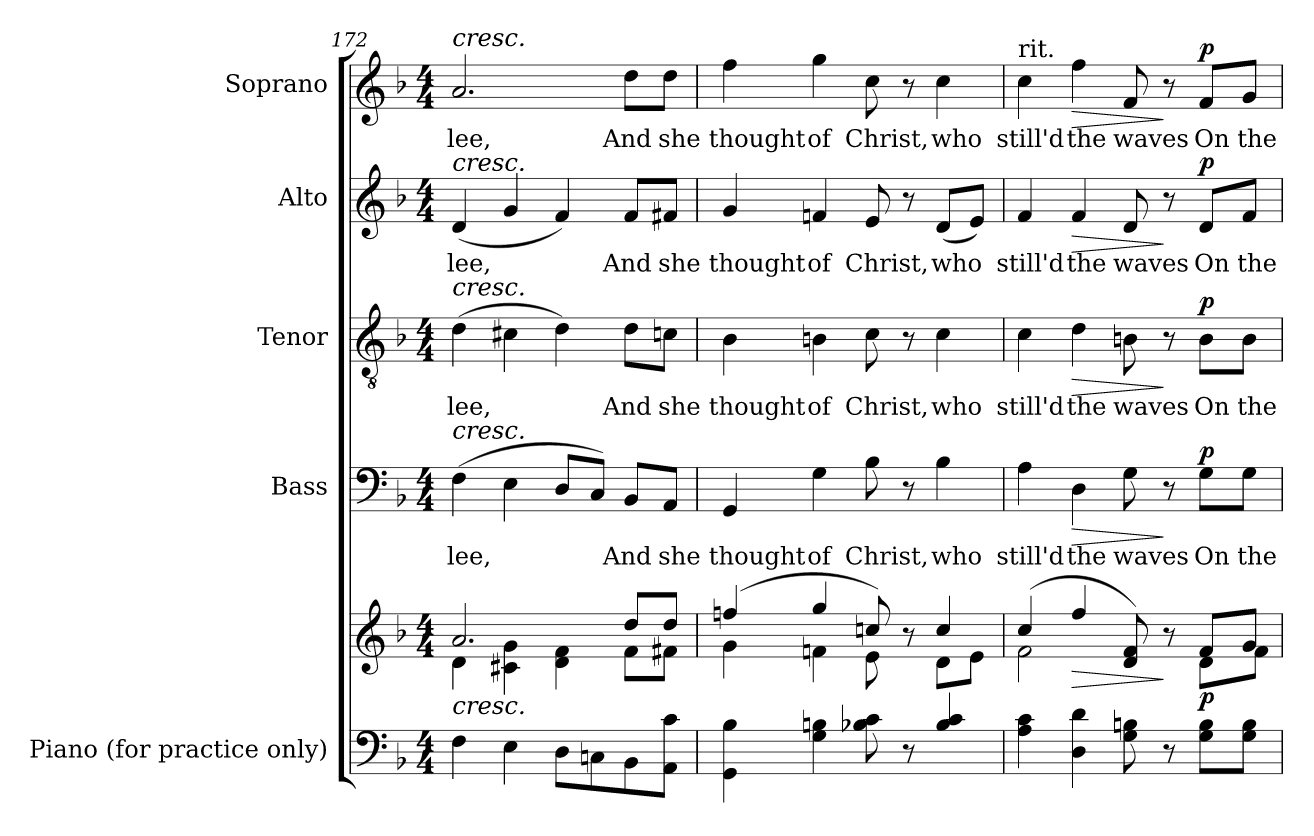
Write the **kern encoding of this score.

**kern	**kern	**dynam	**kern	**text	**dynam	**kern	**text	**dynam	**kern	**text	**dynam	**kern	**text	**dynam
*part5	*part5	*part5	*part4	*part4	*part4	*part3	*part3	*part3	*part2	*part2	*part2	*part1	*part1	*part1
*staff6	*staff5	*staff5/6	*staff4	*staff4	*staff4	*staff3	*staff3	*staff3	*staff2	*staff2	*staff2	*staff1	*staff1	*staff1
*I"Piano (for  practice only)	*	*	*I"Bass	*	*	*I"Tenor	*	*	*I"Alto	*	*	*I"Soprano	*	*
*I'Pno.	*	*	*I'B.	*	*	*I'T.	*	*	*I'A.	*	*	*I'S.	*	*
*clefF4	*clefG2	*	*clefF4	*	*	*clefGv2	*	*	*clefG2	*	*	*clefG2	*	*
*	*	*	*	*	*	*ITrd7c12	*	*	*	*	*	*	*	*
*k[b-]	*k[b-]	*	*k[b-]	*	*	*k[b-]	*	*	*k[b-]	*	*	*k[b-]	*	*
*F:	*F:	*	*F:	*	*	*F:	*	*	*F:	*	*	*F:	*	*
*M4/4	*M4/4	*	*M4/4	*	*	*M4/4	*	*	*M4/4	*	*	*M4/4	*	*
=172	=172	=172	=172	=172	=172	=172	=172	=172	=172	=172	=172	=172	=172	=172
*	*^	*	*	*	*	*	*	*	*	*	*	*	*	*
!	!	!	!	!	!LO:LY:b:color=#000000	!	!	!	!	!	!	!	!	!	!
!	!	!	!	!	!	!	!	!LO:LY:b:color=#000000	!	!	!	!	!	!	!
!	!	!	!	!	!	!	!	!	!	!	!LO:LY:b:color=#000000	!	!	!	!
!	!	!	!	!	!	!	!	!	!	!	!	!	!LO:TX:a:i:t=cresc.	!	!
!	!	!	!	!	!	!	!	!	!	!LO:TX:a:i:t=cresc.	!	!	!	!	!
!	!	!	!	!	!	!	!LO:TX:a:i:t=cresc.	!	!	!	!	!	!	!	!
!	!	!	!	!LO:TX:a:i:t=cresc.	!	!	!	!	!	!	!	!	!	!	!
!	!LO:TX:b:i:t=cresc.	!	!	!	!	!	!	!	!	!	!	!	!	!	!
!	!	!	!	!	!	!	!	!	!	!	!	!	!	!LO:LY:b:color=#000000	!
4Fi\	2.ai/	4di\	.	(4Fi\	-lee,	.	(4Di\	-lee,	.	(4di/	-lee,	.	2.ai/	-lee,	.
4Ei\	.	4c#Xi\ 4gi	.	4Ei\	.	.	4C#Xi\	.	.	4gi/	.	.	.	.	.
8Di\L	.	4di\ 4fi	.	8Di/L	.	.	4Di\)	.	.	4fi/)	.	.	.	.	.
8Cni\	.	.	.	8Ci/J)	.	.	.	.	.	.	.	.	.	.	.
!	!	!	!	!	!LO:LY:b:color=#000000	!	!	!	!	!	!	!	!	!	!
!	!	!	!	!	!	!	!	!LO:LY:b:color=#000000	!	!	!	!	!	!	!
!	!	!	!	!	!	!	!	!	!	!	!LO:LY:b:color=#000000	!	!	!	!
!	!	!	!	!	!	!	!	!	!	!	!	!	!	!LO:LY:b:color=#000000	!
8BB-i\	8ddi/L	8fi\L	.	8BB-i/L	And	.	8Di\L	And	.	8fi/L	And	.	8ddi\L	And	.
!	!	!	!	!	!LO:LY:b:color=#000000	!	!	!	!	!	!	!	!	!	!
!	!	!	!	!	!	!	!	!LO:LY:b:color=#000000	!	!	!	!	!	!	!
!	!	!	!	!	!	!	!	!	!	!	!LO:LY:b:color=#000000	!	!	!	!
!	!	!	!	!	!	!	!	!	!	!	!	!	!	!LO:LY:b:color=#000000	!
8AAi\ 8ciJ	8ddi/J	8f#Xi\J	.	8AAi/J	she	.	8Cni\J	she	.	8f#Xi/J	she	.	8ddi\J	she	.
=173	=173	=173	=173	=173	=173	=173	=173	=173	=173	=173	=173	=173	=173	=173	=173
!	!	!	!	!	!LO:LY:b:color=#000000	!	!	!	!	!	!	!	!	!	!
!	!	!	!	!	!	!	!	!LO:LY:b:color=#000000	!	!	!	!	!	!	!
!	!	!	!	!	!	!	!	!	!	!	!LO:LY:b:color=#000000	!	!	!	!
!	!	!	!	!	!	!	!	!	!	!	!	!	!	!LO:LY:b:color=#000000	!
4GGi\ 4B-i	(4ffni/	4gi\	.	4GGi/	thought	.	4BB-i\	thought	.	4gi/	thought	.	4ffi\	thought	.
!	!	!	!	!	!LO:LY:b:color=#000000	!	!	!	!	!	!	!	!	!	!
!	!	!	!	!	!	!	!	!LO:LY:b:color=#000000	!	!	!	!	!	!	!
!	!	!	!	!	!	!	!	!	!	!	!LO:LY:b:color=#000000	!	!	!	!
!	!	!	!	!	!	!	!	!	!	!	!	!	!	!LO:LY:b:color=#000000	!
4Gi\ 4Bni	4ggi/	4fni\	.	4Gi\	of	.	4BBni\	of	.	4fni/	of	.	4ggi\	of	.
!	!	!	!	!	!LO:LY:b:color=#000000	!	!	!	!	!	!	!	!	!	!
!	!	!	!	!	!	!	!	!LO:LY:b:color=#000000	!	!	!	!	!	!	!
!	!	!	!	!	!	!	!	!	!	!	!LO:LY:b:color=#000000	!	!	!	!
!	!	!	!	!	!	!	!	!	!	!	!	!	!	!LO:LY:b:color=#000000	!
8B-Xi\ 8ci	8ccni/)	8ei\	.	8B-i\	Christ,	.	8Ci\	Christ,	.	8ei/	Christ,	.	8cci\	Christ,	.
8r	8r	8ryy	.	8r	.	.	8r	.	.	8r	.	.	8r	.	.
!	!	!	!	!	!LO:LY:b:color=#000000	!	!	!	!	!	!	!	!	!	!
!	!	!	!	!	!	!	!	!LO:LY:b:color=#000000	!	!	!	!	!	!	!
!	!	!	!	!	!	!	!	!	!	!	!LO:LY:b:color=#000000	!	!	!	!
!	!	!	!	!	!	!	!	!	!	!	!	!	!	!LO:LY:b:color=#000000	!
4B-i/ 4ci	4cci/	8di\L	.	4B-i\	who	.	4Ci\	who	.	(8di/L	who	.	4cci\	who	.
.	.	8ei\J	.	.	.	.	.	.	.	8ei/J)	.	.	.	.	.
=174	=174	=174	=174	=174	=174	=174	=174	=174	=174	=174	=174	=174	=174	=174	=174
!	!	!	!	!	!LO:LY:b:color=#000000	!	!	!	!	!	!	!	!	!	!
!	!	!	!	!	!	!	!	!LO:LY:b:color=#000000	!	!	!	!	!	!	!
!	!	!	!	!	!	!	!	!	!	!	!LO:LY:b:color=#000000	!	!	!	!
!	!	!	!	!	!	!	!	!	!	!	!	!	!LO:TX:t=rit.	!	!
!	!	!	!	!	!	!	!	!	!	!	!	!	!	!LO:LY:b:color=#000000	!
4Ai\ 4ci	(4cci/	2fi\	.	4Ai\	still'd	.	4Ci\	still'd	.	4fi/	still'd	.	4cci\	still'd	.
!	!	!	!LO:HP:b	!	!	!	!	!	!	!	!	!	!	!	!
!	!	!	!	!	!LO:LY:b:color=#000000	!LO:HP:b	!	!	!	!	!	!	!	!	!
!	!	!	!	!	!	!	!	!LO:LY:b:color=#000000	!LO:HP:b	!	!	!	!	!	!
!	!	!	!	!	!	!	!	!	!	!	!LO:LY:b:color=#000000	!LO:HP:b	!	!	!
!	!	!	!	!	!	!	!	!	!	!	!	!	!	!LO:LY:b:color=#000000	!LO:HP:b
4Di\ 4di	4ffi/	.	>	4Di\	the	>	4Di\	the	>	4fi/	the	>	4ffi\	the	>
!	!	!	!	!	!LO:LY:b:color=#000000	!	!	!	!	!	!	!	!	!	!
!	!	!	!	!	!	!	!	!LO:LY:b:color=#000000	!	!	!	!	!	!	!
!	!	!	!	!	!	!	!	!	!	!	!LO:LY:b:color=#000000	!	!	!	!
!	!	!	!	!	!	!	!	!	!	!	!	!	!	!LO:LY:b:color=#000000	!
8Gi\ 8Bni	8di/ 8fi)	4ryy	.	8Gi\	waves	.	8BBni\	waves	.	8di/	waves	.	8fi/	waves	.
8r	8r	.	]	8r	.	]	8r	.	]	8r	.	]	8r	.	]
!	!	!	!	!	!LO:LY:b:color=#000000	!	!	!	!	!	!	!	!	!	!
!	!	!	!	!	!	!	!	!LO:LY:b:color=#000000	!	!	!	!	!	!	!
!	!	!	!	!	!	!	!	!	!	!	!LO:LY:b:color=#000000	!	!	!	!
!	!	!	!	!	!	!	!	!	!	!	!	!	!	!LO:LY:b:color=#000000	!
8Gi\ 8BiL	8fi/L	8di\L	p	8Gi\L	On	p	8BBi\L	On	p	8di/L	On	p	8fi/L	On	p
!	!	!	!	!	!LO:LY:b:color=#000000	!	!	!	!	!	!	!	!	!	!
!	!	!	!	!	!	!	!	!LO:LY:b:color=#000000	!	!	!	!	!	!	!
!	!	!	!	!	!	!	!	!	!	!	!LO:LY:b:color=#000000	!	!	!	!
!	!	!	!	!	!	!	!	!	!	!	!	!	!	!LO:LY:b:color=#000000	!
8Gi\ 8BiJ	8gi/J	8fi\J	.	8Gi\J	the	.	8BBi\J	the	.	8fi/J	the	.	8gi/J	the	.
*	*v	*v	*	*	*	*	*	*	*	*	*	*	*	*	*
=	=	=	=	=	=	=	=	=	=	=	=	=	=	=
*-	*-	*-	*-	*-	*-	*-	*-	*-	*-	*-	*-	*-	*-	*-
